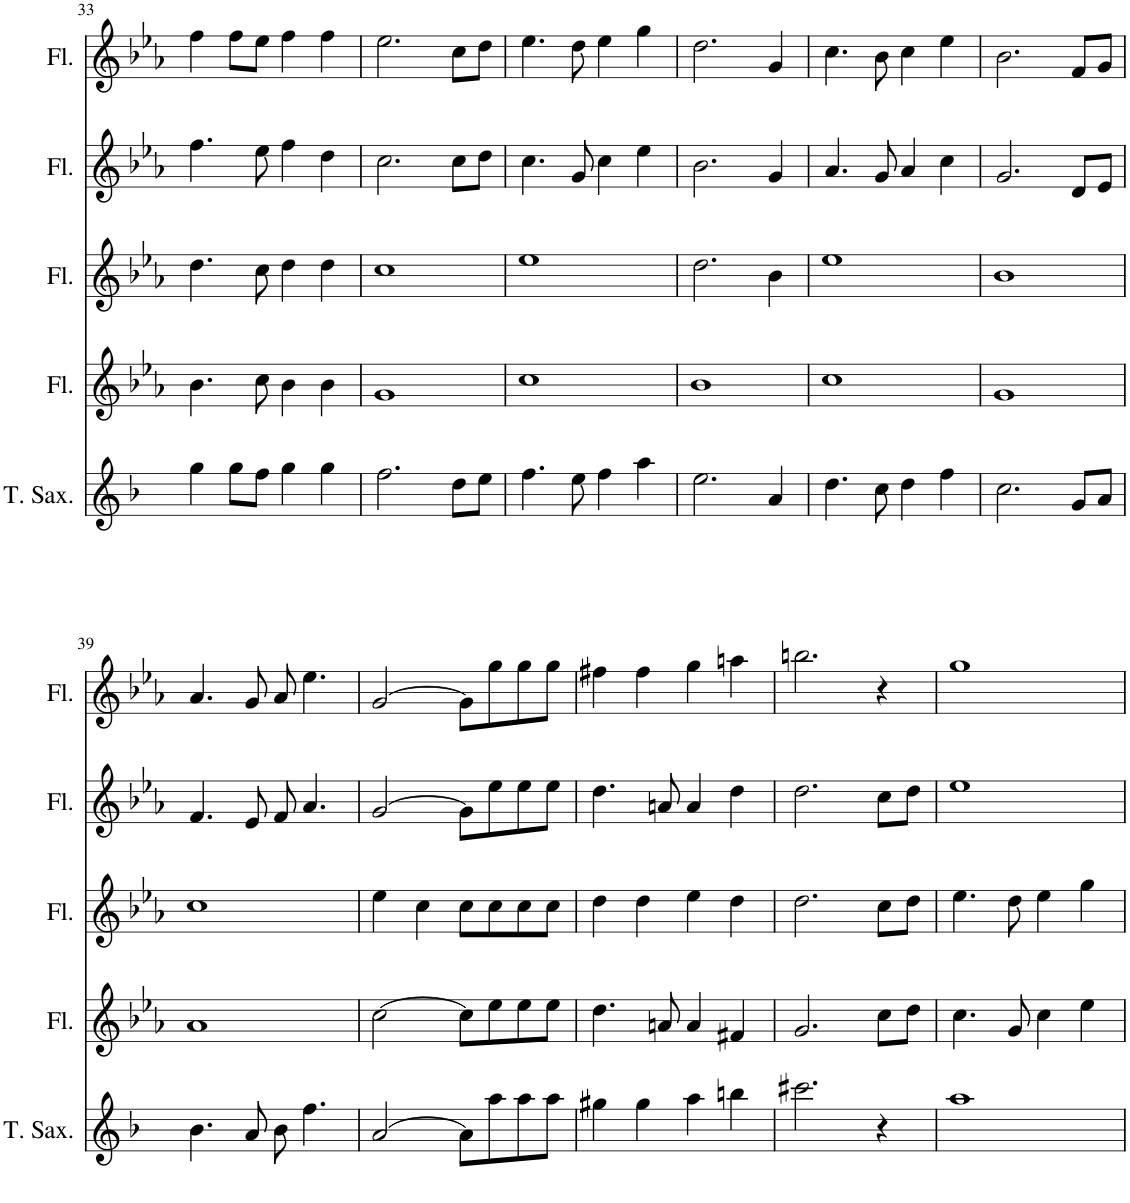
**kern	**kern	**kern	**kern	**kern
*part5	*part4	*part3	*part2	*part1
*staff5	*staff4	*staff3	*staff2	*staff1
*I"Tenor Saxophone	*I"Flute	*I"Flute	*I"Flute	*I"Flute
*I'T. Sax.	*I'Fl.	*I'Fl.	*I'Fl.	*I'Fl.
!!LO:PB:g=z
*clefG2	*clefG2	*clefG2	*clefG2	*clefG2
*Trd8c14	*	*	*	*
*k[b-]	*k[b-e-a-]	*k[b-e-a-]	*k[b-e-a-]	*k[b-e-a-]
*M4/4	*M4/4	*M4/4	*M4/4	*M4/4
=33	=33	=33	=33	=33
4gg\	4.b-\	4.dd\	4.ff\	4ff\
8gg\L	.	.	.	8ff\L
8ff\J	8cc\	8cc\	8ee-\	8ee-\J
4gg\	4b-\	4dd\	4ff\	4ff\
4gg\	4b-\	4dd\	4dd\	4ff\
=34	=34	=34	=34	=34
2.ff\	1g	1cc	2.cc\	2.ee-\
8dd\L	.	.	8cc\L	8cc\L
8ee\J	.	.	8dd\J	8dd\J
=35	=35	=35	=35	=35
4.ff\	1cc	1ee-	4.cc\	4.ee-\
8ee\	.	.	8g/	8dd\
4ff\	.	.	4cc\	4ee-\
4aa\	.	.	4ee-\	4gg\
=36	=36	=36	=36	=36
2.ee\	1b-	2.dd\	2.b-\	2.dd\
4a/	.	4b-\	4g/	4g/
=37	=37	=37	=37	=37
4.dd\	1cc	1ee-	4.a-/	4.cc\
8cc\	.	.	8g/	8b-\
4dd\	.	.	4a-/	4cc\
4ff\	.	.	4cc\	4ee-\
=38	=38	=38	=38	=38
2.cc\	1g	1b-	2.g/	2.b-\
8g/L	.	.	8d/L	8f/L
8a/J	.	.	8e-/J	8g/J
!!LO:LB:g=z
=39	=39	=39	=39	=39
4.b-\	1a-	1cc	4.f/	4.a-/
8a/	.	.	8e-/	8g/
8b-\	.	.	8f/	8a-/
4.ff\	.	.	4.a-/	4.ee-\
=40	=40	=40	=40	=40
[2a/	[2cc\	4ee-\	[2g/	[2g/
.	.	4cc\	.	.
8a\L]	8cc\L]	8cc\L	8g\L]	8g\L]
8aa\	8ee-\	8cc\	8ee-\	8gg\
8aa\	8ee-\	8cc\	8ee-\	8gg\
8aa\J	8ee-\J	8cc\J	8ee-\J	8gg\J
=41	=41	=41	=41	=41
4gg#X\	4.dd\	4dd\	4.dd\	4ff#X\
4gg#\	.	4dd\	.	4ff#\
.	8an/	.	8an/	.
4aa\	4a/	4ee-\	4a/	4gg\
4bbn\	4f#X/	4dd\	4dd\	4aan\
=42	=42	=42	=42	=42
2.ccc#X\	2.g/	2.dd\	2.dd\	2.bbn\
4r	8cc\L	8cc\L	8cc\L	4r
.	8dd\J	8dd\J	8dd\J	.
=43	=43	=43	=43	=43
1aa	4.cc\	4.ee-\	1ee-	1gg
.	8g/	8dd\	.	.
.	4cc\	4ee-\	.	.
.	4ee-\	4gg\	.	.
=	=	=	=	=
*-	*-	*-	*-	*-
